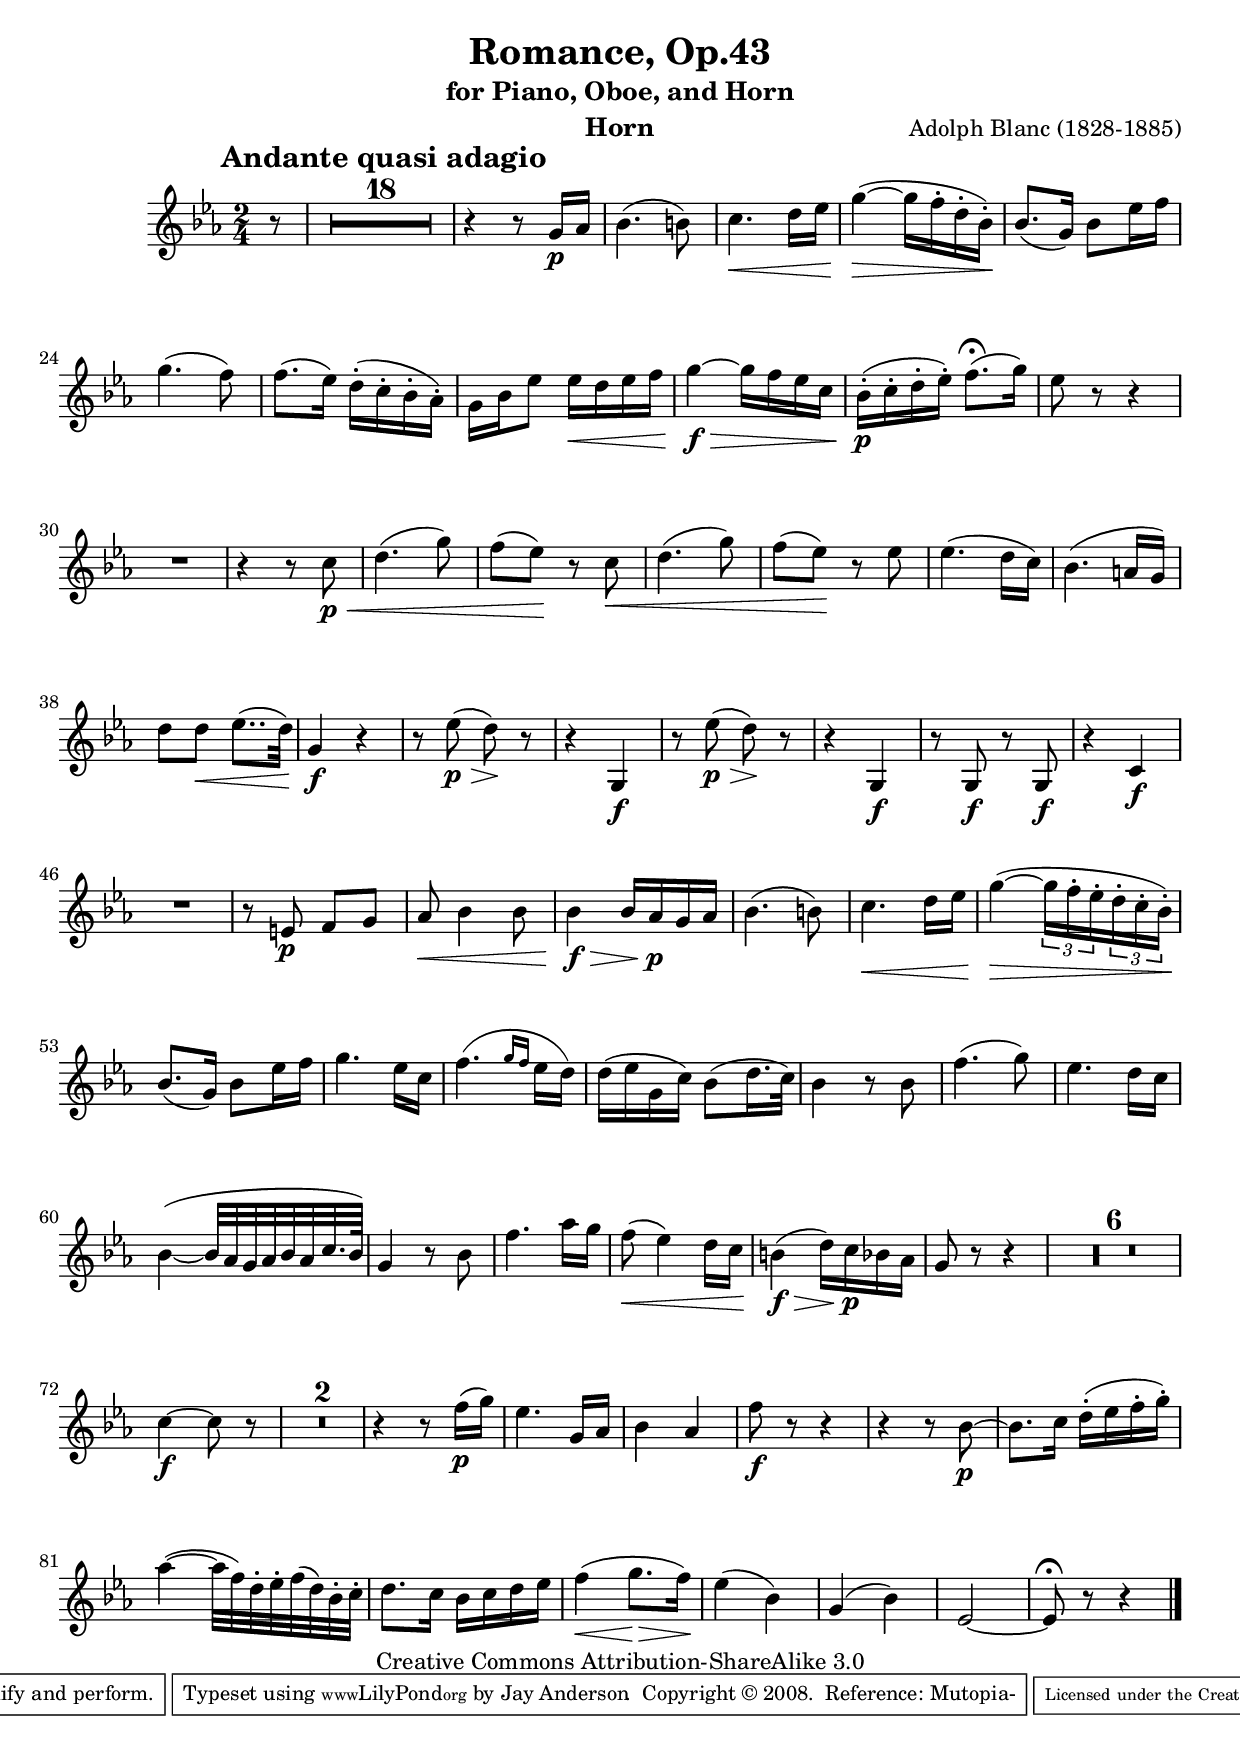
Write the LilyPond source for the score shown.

\version "2.11.40"

\include "defs.lyi" 
\include "defs.lyi"

horn = \relative c''
{
  \key ees \major
  \transposition f
  r8 |
  R2*18 |
  r4 r8 g16\p aes |
  bes4.( b8) |
  c4.\< d16 ees |
  g4~(\> g16 f-. d-. bes-.)\! |
  bes8.( g16) bes8 ees16 f |
  g4.( f8) |
  f8.( ees16) d-.( c-. bes-. aes-.) |
  g bes ees8 ees16\< d ees f |
  g4~\f\> g16 f ees c |
  bes-.(\p c-. d-. ees-.) f8.(\fermata g16) |
  ees8 r r4 |
  R2 |
  r4 r8 c8\p\< |
  d4.( g8) |
  f( ees)\! r c\< |
  d4.( g8) |
  f( ees)\! r ees |
  ees4.( d16 c) |
  bes4.( a16 g) |
  d'8 d\< ees8..( d32) |
  g,4\f r |
  r8 ees'(\p\> d)\! r |
  r4 g,,\f |
  r8 ees''(\p\> d)\! r |
  r4 g,,\f |
  r8 g\f r g\f |
  r4 c\f |
  R2 |
  r8 e\p f g |
  aes\< bes4 bes8 |
  bes4\f\> bes16 aes\p g aes |
  bes4.( b8) |
  c4.\< d16 ees |
  g4~(\> \times 2/3 {g16 f-. ees-.} \times 2/3 {d-. c-. bes-.)\!} |
  bes8.( g16) bes8 ees16 f |
  g4. ees16 c |
  f4.( \grace {g16[ f]} ees16 d) |
  d( ees g, c) bes8( d16. c32) | %TODO: turn
  bes4 r8 bes |
  f'4.( g8) |
  ees4. d16 c |
  bes4~( bes32 aes g aes bes aes c32. bes64) |
  g4 r8 bes |
  f'4. aes16 g |
  f8(\< ees4) d16 c |
  b4(\f\> d16) c\p bes aes |
  g8 r r4 |
  R2*6 |
  c4~\f c8 r |
  R2*2 |
  r4 r8 f16(\p g) |
  ees4. g,16 aes |
  bes4 aes |
  f'8\f r r4 |
  r4 r8 bes,~\p |
  bes8. c16 d16-.( ees f-. g-.) | %TODO: turn
  aes4~( aes32 f) d-. ees-. f( d) bes-. c-. |
  d8. c16 bes c d ees |
  f4(\< g8.\> f16)\! |
  ees4( bes) |
  g( bes) |
  ees,2~ |
  ees8\fermata r r4 |
}

 

instrument = "Horn"

\paper
{
  %first-page-number = 2
  %#(define page-breaking ly:minimal-breaking)
  %#(define page-breaking ly:page-turn-breaking)
  ragged-last-bottom = ##f
}

\book
{
  \header
{
  title = "Romance, Op.43"
  subtitle = "for Piano, Oboe, and Horn"
  composer = "Adolph Blanc (1828-1885)"
  instrument = \instrument

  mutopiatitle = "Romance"
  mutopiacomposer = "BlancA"
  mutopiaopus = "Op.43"
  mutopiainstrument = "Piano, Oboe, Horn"
  date = "1900"
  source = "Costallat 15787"
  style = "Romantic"
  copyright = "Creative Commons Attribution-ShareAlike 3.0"
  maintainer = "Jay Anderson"
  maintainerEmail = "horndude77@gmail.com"
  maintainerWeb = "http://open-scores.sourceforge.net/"
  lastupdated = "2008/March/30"
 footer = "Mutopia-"
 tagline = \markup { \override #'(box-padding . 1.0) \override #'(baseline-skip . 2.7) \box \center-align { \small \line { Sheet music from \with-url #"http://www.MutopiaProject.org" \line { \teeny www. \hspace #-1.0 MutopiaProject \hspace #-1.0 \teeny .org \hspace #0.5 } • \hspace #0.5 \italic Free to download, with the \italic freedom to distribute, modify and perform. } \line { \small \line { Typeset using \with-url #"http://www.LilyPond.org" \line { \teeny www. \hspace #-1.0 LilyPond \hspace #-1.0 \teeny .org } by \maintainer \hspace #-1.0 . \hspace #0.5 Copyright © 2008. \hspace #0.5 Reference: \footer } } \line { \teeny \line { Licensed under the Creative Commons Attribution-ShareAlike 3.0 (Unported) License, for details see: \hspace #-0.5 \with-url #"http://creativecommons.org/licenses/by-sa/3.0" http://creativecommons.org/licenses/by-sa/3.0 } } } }
}


  \score
  {
    \new Staff %\with { \consists "Page_turn_engraver" }
    {
      #(set-accidental-style 'modern)
      << \horn \outline >>
    }
  }
}

